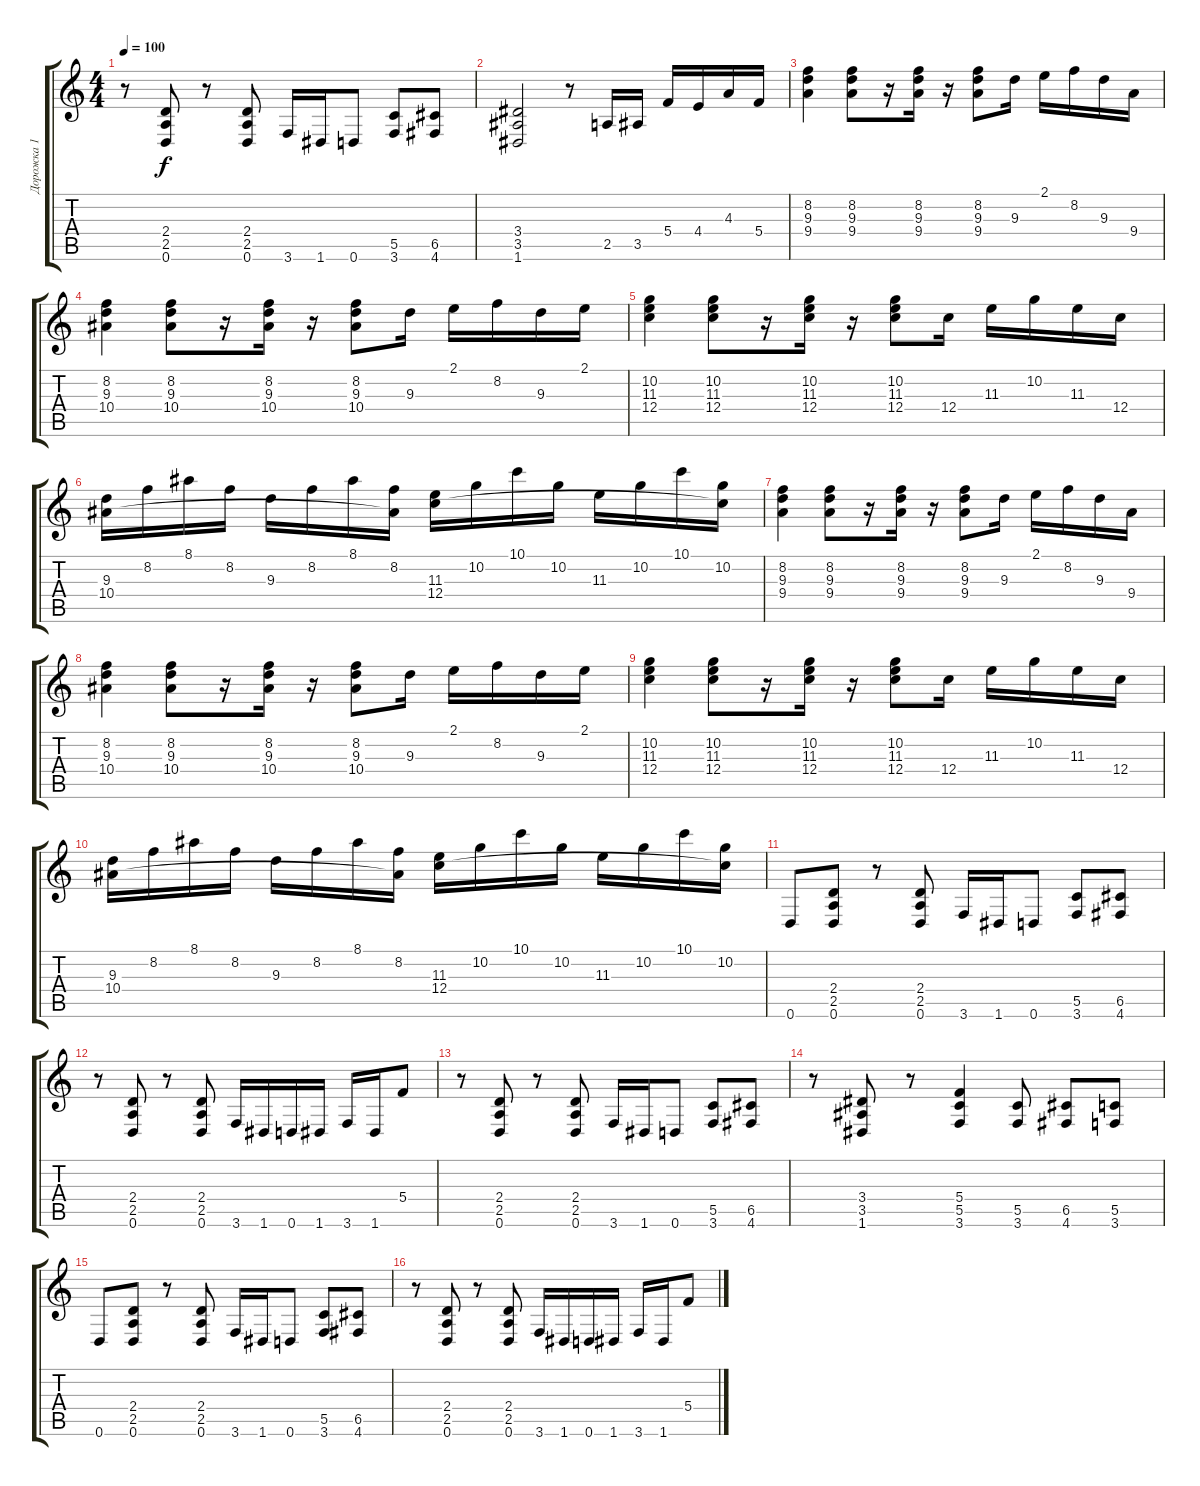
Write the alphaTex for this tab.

\track ("Дорожка 1" "Дорожка 1") {instrument distortionguitar}
\staff {score tabs}
\tuning (D4 A3 F3 C3 G2 D2) {hide}
\ts (4 4)
\tempo 100
\clef g2
\ks c
r.8{dy f} (2.4 2.5 0.6).8 r.8 (2.4 2.5 0.6).8 3.6.16 1.6.16 0.6.8 (5.5 3.6).8 (6.5 4.6).8 |
(3.4 3.5 1.6).2 r.8 2.5.16 3.5.16 5.4.16 4.4.16 4.3.16 5.4.16 |
(8.2 9.3 9.4).4 (8.2 9.3 9.4).8 r.16 (8.2 9.3 9.4).16 r.16 (8.2 9.3 9.4).8 9.3.16 2.1.16 8.2.16 9.3.16 9.4.16 |
(8.2 9.3 10.4).4 (8.2 9.3 10.4).8 r.16 (8.2 9.3 10.4).16 r.16 (8.2 9.3 10.4).8 9.3.16 2.1.16 8.2.16 9.3.16 2.1.16 |
(10.2 11.3 12.4).4 (10.2 11.3 12.4).8 r.16 (10.2 11.3 12.4).16 r.16 (10.2 11.3 12.4).8 12.4.16 11.3.16 10.2.16 11.3.16 12.4.16 |
(9.3 10.4).16 8.2.16 8.1.16 8.2.16 9.3.16 8.2.16 8.1.16 (8.2 10.4{t}).16 (11.3 12.4).16 10.2.16 10.1.16 10.2.16 11.3.16 10.2.16 10.1.16 (10.2 12.4{t}).16 |
(8.2 9.3 9.4).4 (8.2 9.3 9.4).8 r.16 (8.2 9.3 9.4).16 r.16 (8.2 9.3 9.4).8 9.3.16 2.1.16 8.2.16 9.3.16 9.4.16 |
(8.2 9.3 10.4).4 (8.2 9.3 10.4).8 r.16 (8.2 9.3 10.4).16 r.16 (8.2 9.3 10.4).8 9.3.16 2.1.16 8.2.16 9.3.16 2.1.16 |
(10.2 11.3 12.4).4 (10.2 11.3 12.4).8 r.16 (10.2 11.3 12.4).16 r.16 (10.2 11.3 12.4).8 12.4.16 11.3.16 10.2.16 11.3.16 12.4.16 |
(9.3 10.4).16 8.2.16 8.1.16 8.2.16 9.3.16 8.2.16 8.1.16 (8.2 10.4{t}).16 (11.3 12.4).16 10.2.16 10.1.16 10.2.16 11.3.16 10.2.16 10.1.16 (10.2 12.4{t}).16 |
0.6.8 (2.4 2.5 0.6).8 r.8 (2.4 2.5 0.6).8 3.6.16 1.6.16 0.6.8 (5.5 3.6).8 (6.5 4.6).8 |
r.8 (2.4 2.5 0.6).8 r.8 (2.4 2.5 0.6).8 3.6.16 1.6.16 0.6.16 1.6.16 3.6.16 1.6.16 5.4.8 |
r.8 (2.4 2.5 0.6).8 r.8 (2.4 2.5 0.6).8 3.6.16 1.6.16 0.6.8 (5.5 3.6).8 (6.5 4.6).8 |
r.8 (3.4 3.5 1.6).8 r.8 (5.4 5.5 3.6).4 (5.5 3.6).8 (6.5 4.6).8 (5.5 3.6).8 |
0.6.8 (2.4 2.5 0.6).8 r.8 (2.4 2.5 0.6).8 3.6.16 1.6.16 0.6.8 (5.5 3.6).8 (6.5 4.6).8 |
r.8 (2.4 2.5 0.6).8 r.8 (2.4 2.5 0.6).8 3.6.16 1.6.16 0.6.16 1.6.16 3.6.16 1.6.16 5.4.8
